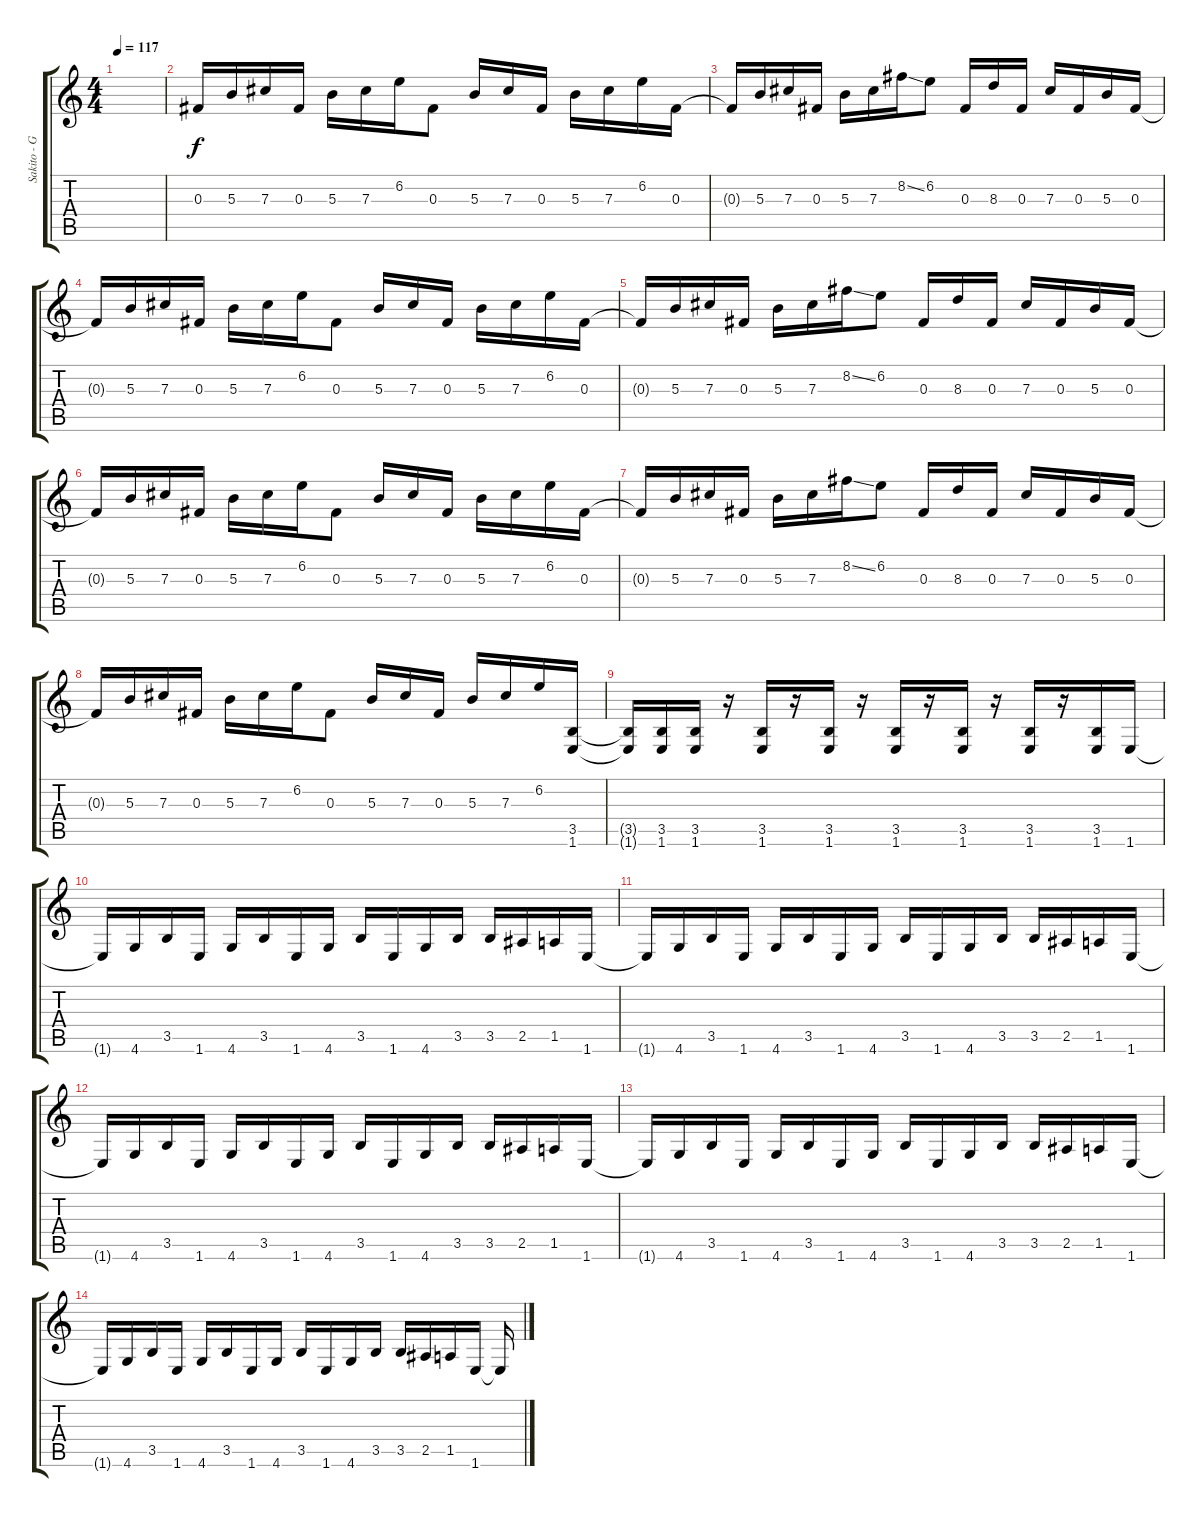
\track ("Sakito - Guitar I" "Sakito - G") {instrument distortionguitar}
\staff {score tabs}
\tuning (Eb4 Bb3 Gb3 Db3 Ab2 Eb2) {hide}
\ts (4 4)
\tempo 117
\clef g2
\ks c
|
0.3.16 5.3.16 7.3.16 0.3.16 5.3.16 7.3.16 6.2.16 0.3.8 5.3.16 7.3.16 0.3.16 5.3.16 7.3.16 6.2.16 0.3.16 |
0.3{t}.16 5.3.16 7.3.16 0.3.16 5.3.16 7.3.16 8.2{ss}.16 6.2.8 0.3.16 8.3.16 0.3.16 7.3.16 0.3.16 5.3.16 0.3.16 |
0.3{t}.16 5.3.16 7.3.16 0.3.16 5.3.16 7.3.16 6.2.16 0.3.8 5.3.16 7.3.16 0.3.16 5.3.16 7.3.16 6.2.16 0.3.16 |
0.3{t}.16 5.3.16 7.3.16 0.3.16 5.3.16 7.3.16 8.2{ss}.16 6.2.8 0.3.16 8.3.16 0.3.16 7.3.16 0.3.16 5.3.16 0.3.16 |
0.3{t}.16 5.3.16 7.3.16 0.3.16 5.3.16 7.3.16 6.2.16 0.3.8 5.3.16 7.3.16 0.3.16 5.3.16 7.3.16 6.2.16 0.3.16 |
0.3{t}.16 5.3.16 7.3.16 0.3.16 5.3.16 7.3.16 8.2{ss}.16 6.2.8 0.3.16 8.3.16 0.3.16 7.3.16 0.3.16 5.3.16 0.3.16 |
0.3{t}.16 5.3.16 7.3.16 0.3.16 5.3.16 7.3.16 6.2.16 0.3.8 5.3.16 7.3.16 0.3.16 5.3.16 7.3.16 6.2.16 (3.5 1.6).16 |
(3.5{t} 1.6{t}).16 (3.5 1.6).16 (3.5 1.6).16 r.16 (3.5 1.6).16 r.16 (3.5 1.6).16 r.16 (3.5 1.6).16 r.16 (3.5 1.6).16 r.16 (3.5 1.6).16 r.16 (3.5 1.6).16 1.6.16 |
1.6{t}.16 4.6.16 3.5.16 1.6.16 4.6.16 3.5.16 1.6.16 4.6.16 3.5.16 1.6.16 4.6.16 3.5.16 3.5.16 2.5.16 1.5.16 1.6.16 |
1.6{t}.16 4.6.16 3.5.16 1.6.16 4.6.16 3.5.16 1.6.16 4.6.16 3.5.16 1.6.16 4.6.16 3.5.16 3.5.16 2.5.16 1.5.16 1.6.16 |
1.6{t}.16 4.6.16 3.5.16 1.6.16 4.6.16 3.5.16 1.6.16 4.6.16 3.5.16 1.6.16 4.6.16 3.5.16 3.5.16 2.5.16 1.5.16 1.6.16 |
1.6{t}.16 4.6.16 3.5.16 1.6.16 4.6.16 3.5.16 1.6.16 4.6.16 3.5.16 1.6.16 4.6.16 3.5.16 3.5.16 2.5.16 1.5.16 1.6.16 |
1.6{t}.16 4.6.16 3.5.16 1.6.16 4.6.16 3.5.16 1.6.16 4.6.16 3.5.16 1.6.16 4.6.16 3.5.16 3.5.16 2.5.16 1.5.16 1.6.16 1.6{t}.16
